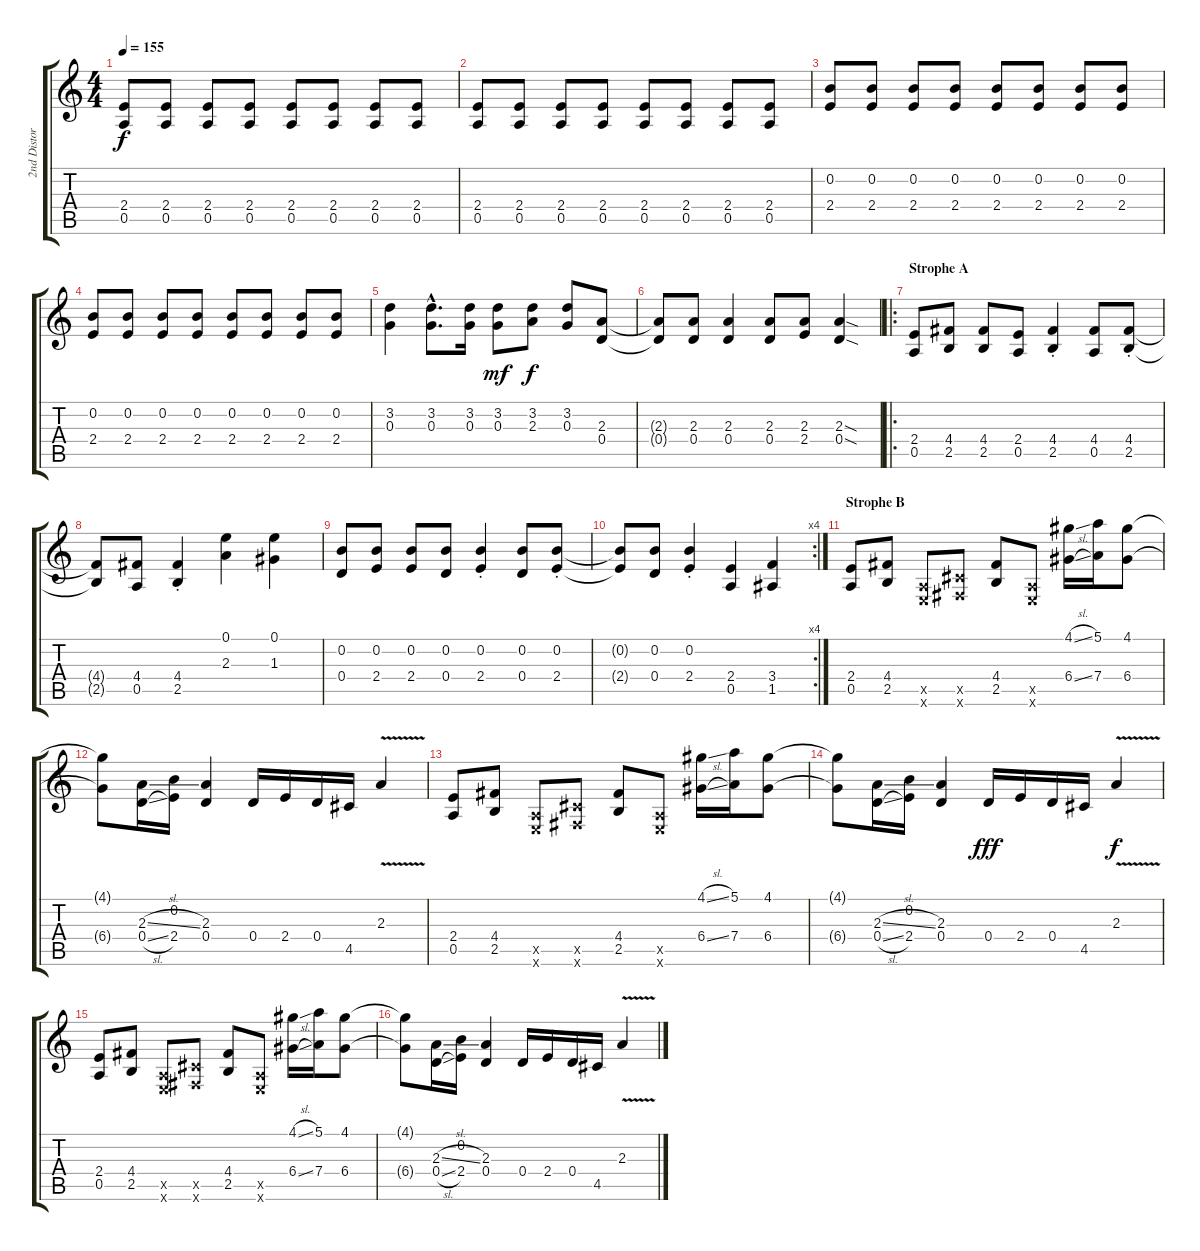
\track ("2nd Distortion" "2nd Distor") {instrument distortionguitar}
\staff {score tabs}
\tuning (E4 B3 G3 D3 A2 E2) {hide}
\ts (4 4)
\tempo 155
\clef g2
\ks c
(2.4 0.5).8{dy f} (2.4 0.5).8 (2.4 0.5).8 (2.4 0.5).8 (2.4 0.5).8 (2.4 0.5).8 (2.4 0.5).8 (2.4 0.5).8 |
(2.4 0.5).8 (2.4 0.5).8 (2.4 0.5).8 (2.4 0.5).8 (2.4 0.5).8 (2.4 0.5).8 (2.4 0.5).8 (2.4 0.5).8 |
(0.2 2.4).8 (0.2 2.4).8 (0.2 2.4).8 (0.2 2.4).8 (0.2 2.4).8 (0.2 2.4).8 (0.2 2.4).8 (0.2 2.4).8 |
(0.2 2.4).8 (0.2 2.4).8 (0.2 2.4).8 (0.2 2.4).8 (0.2 2.4).8 (0.2 2.4).8 (0.2 2.4).8 (0.2 2.4).8 |
(3.2 0.3).4 (3.2{hac} 0.3{hac}).8{d} (3.2 0.3).16 (3.2 0.3).8{dy mf} (3.2 2.3).8{dy f} (3.2 0.3).8 (2.3 0.4).8 |
(2.3{t} 0.4{t}).8 (2.3 0.4).8 (2.3 0.4).4 (2.3 0.4).8 (2.3 2.4).8 (2.3{sod} 0.4{sod}).4 |
\ro
\section ("" "Strophe A")
(2.4 0.5).8 (4.4 2.5).8 (4.4 2.5).8 (2.4 0.5).8 (4.4{st} 2.5{st}).4 (4.4 0.5).8 (4.4{st} 2.5{st}).8 |
(4.4{t} 2.5{t}).8 (4.4 0.5).8 (4.4{st} 2.5{st}).4 (0.1 2.3).4 (0.1 1.3).4 |
(0.2 0.4).8 (0.2 2.4).8 (0.2 2.4).8 (0.2 0.4).8 (0.2{st} 2.4{st}).4 (0.2 0.4).8 (0.2{st} 2.4{st}).8 |
\rc 4
(0.2{t} 2.4{t}).8 (0.2 0.4).8 (0.2{st} 2.4{st}).4 (2.4 0.5).4 (3.4 1.5).4 |
\section ("" "Strophe B")
(2.4 0.5).8 (4.4 2.5).8 (0.5{x} 0.6{x}).8 (4.5{x} 2.6{x}).8 (4.4 2.5).8 (0.5{x} 0.6{x}).8 (4.1{sl} 6.4{sl}).16 (5.1 7.4).16 (4.1 6.4).8 |
(4.1{t} 6.4{t}).8 (2.3{sl} 0.4{sl}).16 (0.2 2.4).16 (2.3 0.4).4 0.4.16 2.4.16 0.4.16 4.5.16 2.3{v}.4 |
(2.4 0.5).8 (4.4 2.5).8 (0.5{x} 0.6{x}).8 (4.5{x} 2.6{x}).8 (4.4 2.5).8 (0.5{x} 0.6{x}).8 (4.1{sl} 6.4{sl}).16 (5.1 7.4).16 (4.1 6.4).8 |
(4.1{t} 6.4{t}).8 (2.3{sl} 0.4{sl}).16 (0.2 2.4).16 (2.3 0.4).4 0.4.16{dy fff} 2.4.16 0.4.16 4.5.16 2.3{v}.4{dy f} |
(2.4 0.5).8 (4.4 2.5).8 (0.5{x} 0.6{x}).8 (4.5{x} 2.6{x}).8 (4.4 2.5).8 (0.5{x} 0.6{x}).8 (4.1{sl} 6.4{sl}).16 (5.1 7.4).16 (4.1 6.4).8 |
(4.1{t} 6.4{t}).8 (2.3{sl} 0.4{sl}).16 (0.2 2.4).16 (2.3 0.4).4 0.4.16 2.4.16 0.4.16 4.5.16 2.3{v}.4
